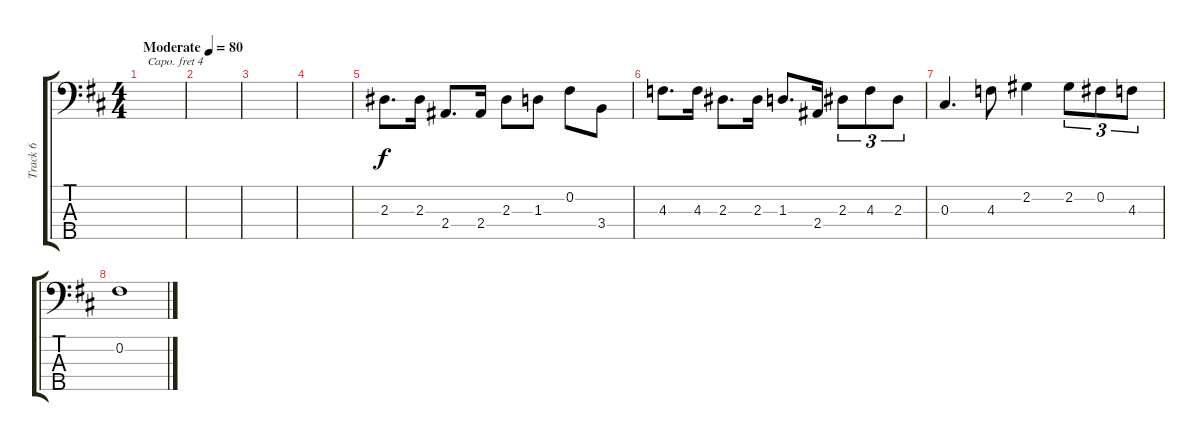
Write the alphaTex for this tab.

\track ("Track 6" "Track 6") {mute instrument electricbassfinger}
\staff {score tabs}
\capo 4
\tuning (G2 D2 A1 E1 B0) {hide}
\ts (4 4)
\tempo (80 "Moderate")
\clef f4
\ks d
|
|
|
|
2.3.8{d} 2.3.16 2.4.8{d} 2.4.16 2.3.8 1.3.8 0.2.8 3.4.8 |
4.3.8{d} 4.3.16 2.3.8{d} 2.3.16 1.3.8{d} 2.4.16 2.3.8{tu (3 2)} 4.3.8{tu (3 2)} 2.3.8{tu (3 2)} |
0.3.4{d} 4.3.8 2.2.4 2.2.8{tu (3 2)} 0.2.8{tu (3 2)} 4.3.8{tu (3 2)} |
0.2.1
